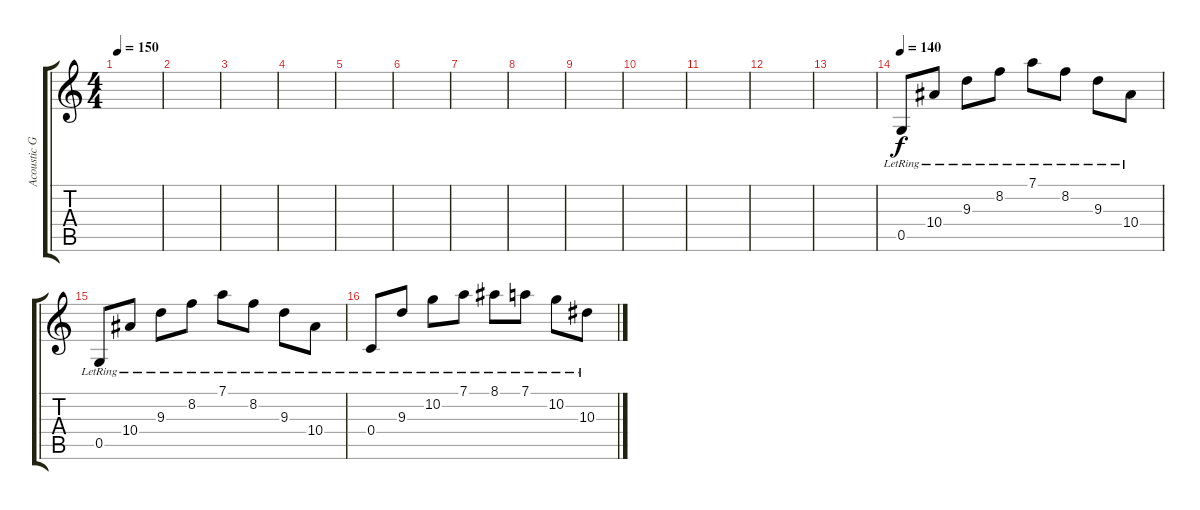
\track ("Acoustic Guitar" "Acoustic G") {instrument acousticguitarsteel}
\staff {score tabs}
\tuning (D4 A3 F3 C3 G2 C2) {hide}
\ts (4 4)
\tempo 150
\clef g2
\ks c
|
|
|
|
|
|
|
|
|
|
|
|
|
\tempo 135
\tempo 140
0.5{lr}.8 10.4{lr}.8 9.3{lr}.8 8.2{lr}.8 7.1{lr}.8 8.2{lr}.8 9.3{lr}.8 10.4{lr}.8 |
0.5{lr}.8 10.4{lr}.8 9.3{lr}.8 8.2{lr}.8 7.1{lr}.8 8.2{lr}.8 9.3{lr}.8 10.4{lr}.8 |
0.4{lr}.8 9.3{lr}.8 10.2{lr}.8 7.1{lr}.8 8.1{lr}.8 7.1{lr}.8 10.2{lr}.8 10.3{lr}.8
